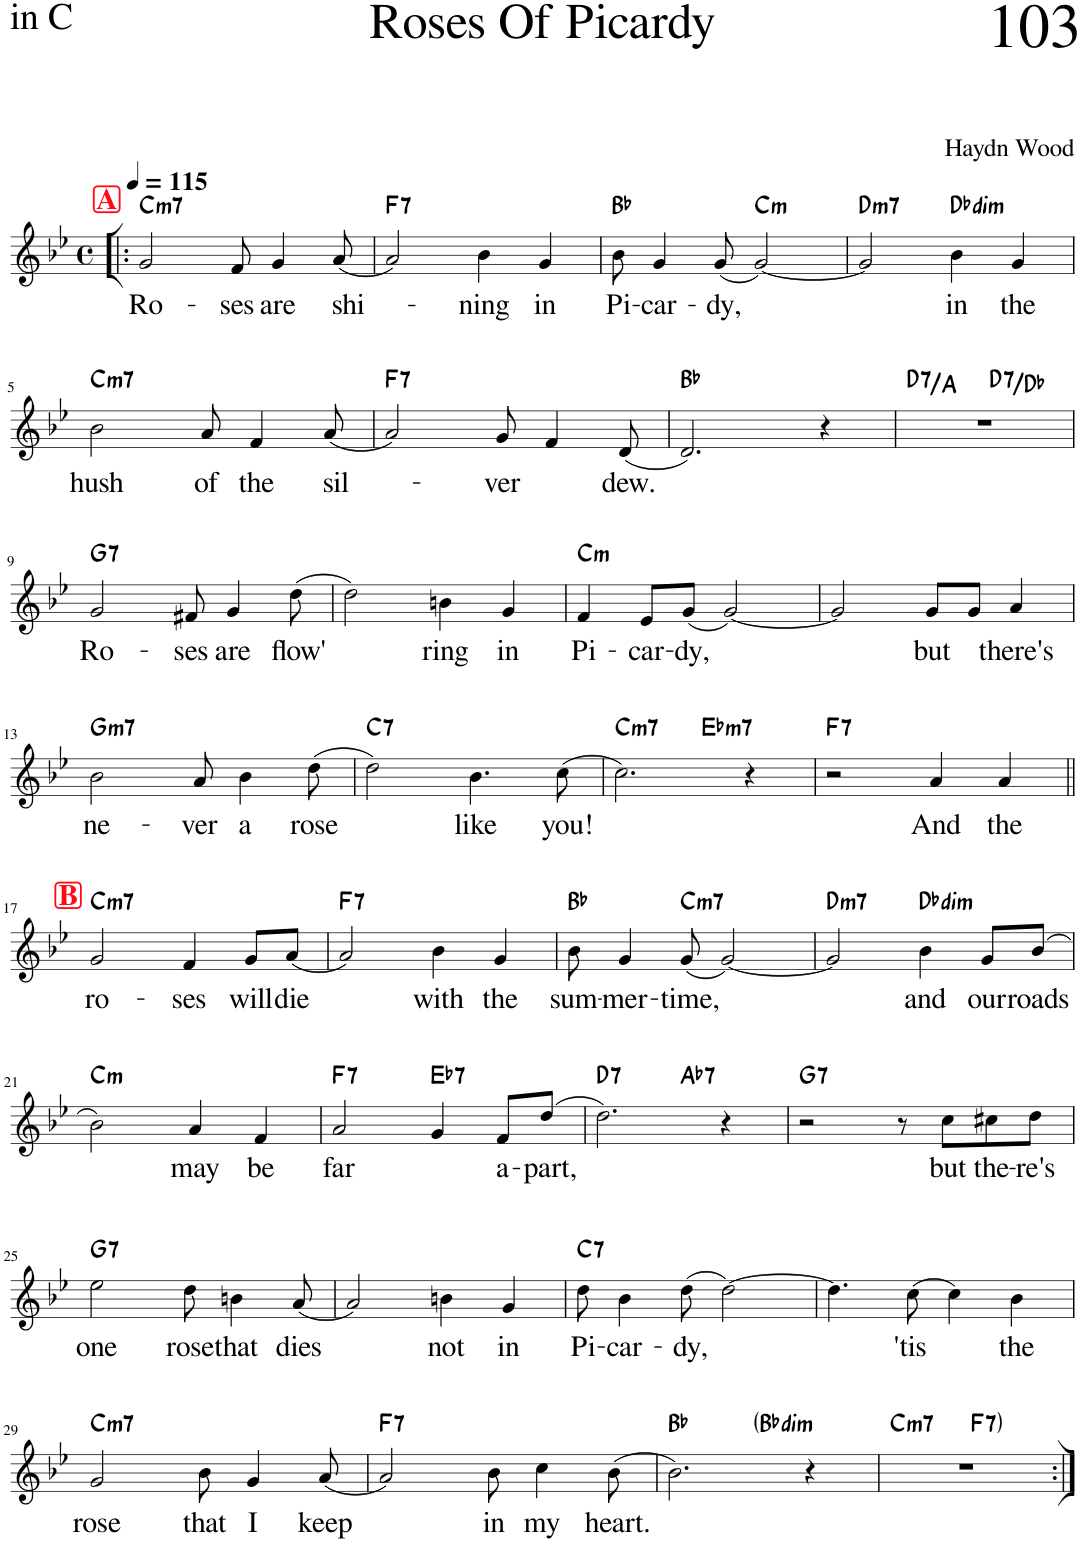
**kern	**text	**harte
*part1	*part1	*part1
*staff1	*staff1	*
*I"Piano	*	*
*I'Pno	*	*
*clefG2	*	*
*k[b-e-]	*	*
*M4/4	*	*
*met(c)	*	*
*MM115	*	*
!!LO:REH:place=s1:a:B:cj:color=#FF0913:fs=16:t=A
=1!|:	=1!|:	=1!|:
!	!LO:LY:b	!LO:H:kt=m7
2g/	Ro-	C:min7
!	!LO:LY:b	!
8f/	-ses	.
!	!LO:LY:b	!
4g/	are	.
!	!LO:LY:b	!
(8a/	shi-	.
=2	=2	=2
!	!	!LO:H:kt=7
2a/)	.	F:7
!	!LO:LY:b	!
4b-\	-ning	.
!	!LO:LY:b	!
4g/	in	.
=3	=3	=3
!	!LO:LY:b	!LO:H:kt=N.C.
8b-\	Pi-	N
!	!LO:LY:b	!
4g/	-car-	.
!	!LO:LY:b	!
(8g/	-dy,	.
!	!	!LO:H:kt=m
[2g/)	.	C:min
=4	=4	=4
!	!	!LO:H:kt=m7
2g/]	.	D:min7
!	!LO:LY:b	!LO:H:kt=dim
4b-\	in	Db:dim
!	!LO:LY:b	!
4g/	the	.
!!LO:LB:g=z
=5	=5	=5
!	!LO:LY:b	!LO:H:kt=m7
2b-\	hush	C:min7
!	!LO:LY:b	!
8a/	of	.
!	!LO:LY:b	!
4f/	the	.
!	!LO:LY:b	!
(8a/	sil-	.
=6	=6	=6
!	!	!LO:H:kt=7
2a/)	.	F:7
!	!LO:LY:b	!
8g/	ver	.
4f/	.	.
!	!LO:LY:b	!
(8d/	dew.	.
=7	=7	=7
!	!	!LO:H:kt=N.C.
2.d/)	.	N
4r	.	.
=8	=8	=8
!	!	!LO:H:kt=7
*^	*	*
1r	2ryy	.	D:7/5
!	!	!	!LO:H:kt=7
.	2ryy	.	D:7/bb8
!!LO:LB:g=z	!!
=9	=9	=9	=9
!	!	!LO:LY:b	!LO:H:kt=7
*v	*v	*	*
2g/	Ro-	G:7
!	!LO:LY:b	!
8f#X/	-ses	.
!	!LO:LY:b	!
4g/	are	.
!	!LO:LY:b	!
(8dd\	flow'	.
=10	=10	=10
2dd\)	.	.
!	!LO:LY:b	!
4bn\	ring	.
!	!LO:LY:b	!
4g/	in	.
=11	=11	=11
!	!LO:LY:b	!LO:H:kt=m
4f/	Pi-	C:min
!	!LO:LY:b	!
8e-/L	-car-	.
!	!LO:LY:b	!
(8g/J	-dy,	.
[2g/)	.	.
=12	=12	=12
2g/]	.	.
!	!LO:LY:b	!
8g/L	but	.
8g/J	.	.
!	!LO:LY:b	!
4a/	there's	.
!!LO:LB:g=z
=13	=13	=13
!	!LO:LY:b	!LO:H:kt=m7
2b-\	ne-	G:min7
!	!LO:LY:b	!
8a/	-ver	.
!	!LO:LY:b	!
4b-\	a	.
!	!LO:LY:b	!
(8dd\	rose	.
=14	=14	=14
!	!	!LO:H:kt=7
2dd\)	.	C:7
!	!LO:LY:b	!
4.b-\	like	.
!	!LO:LY:b	!
(8cc\	you!	.
=15	=15	=15
!	!	!LO:H:kt=m7
*^	*	*
2.cc\)	2ryy	.	C:min7
!	!	!	!LO:H:kt=m7
.	2ryy	.	Eb:min7
4r	.	.	.
=16	=16	=16	=16
!	!	!	!LO:H:kt=7
*v	*v	*	*
2r	.	F:7
!	!LO:LY:b	!
4a/	And	.
!	!LO:LY:b	!
4a/	the	.
!!LO:LB:g=z
!!LO:REH:place=s1:a:B:cj:color=#FF0913:fs=16:t=B
=17||	=17||	=17||
!	!LO:LY:b	!LO:H:kt=m7
2g/	ro-	C:min7
!	!LO:LY:b	!
4f/	-ses	.
!	!LO:LY:b	!
8g/L	will	.
!	!LO:LY:b	!
(8a/J	die	.
=18	=18	=18
!	!	!LO:H:kt=7
2a/)	.	F:7
!	!LO:LY:b	!
4b-\	with	.
!	!LO:LY:b	!
4g/	the	.
=19	=19	=19
!	!LO:LY:b	!LO:H:kt=N.C.
8b-\	sum-	N
!	!LO:LY:b	!
4g/	-mer-	.
!	!LO:LY:b	!LO:H:kt=m7
(8g/	-time,	C:min7
[2g/)	.	.
=20	=20	=20
!	!	!LO:H:kt=m7
2g/]	.	D:min7
!	!LO:LY:b	!LO:H:kt=dim
4b-\	and	Db:dim
!	!LO:LY:b	!
8g/L	our	.
!	!LO:LY:b	!
(8b-/J	roads	.
!!LO:LB:g=z
=21	=21	=21
!	!	!LO:H:kt=m
2b-\)	.	C:min
!	!LO:LY:b	!
4a/	may	.
!	!LO:LY:b	!
4f/	be	.
=22	=22	=22
!	!LO:LY:b	!LO:H:kt=7
2a/	far	F:7
!	!	!LO:H:kt=7
4g/	.	Eb:7
!	!LO:LY:b	!
8f/L	a-	.
!	!LO:LY:b	!
(8dd/J	-part,	.
=23	=23	=23
!	!	!LO:H:kt=7
*^	*	*
2.dd\)	2ryy	.	D:7
!	!	!	!LO:H:kt=7
.	2ryy	.	Ab:7
4r	.	.	.
=24	=24	=24	=24
!	!	!	!LO:H:kt=7
*v	*v	*	*
2r	.	G:7
8r	.	.
!	!LO:LY:b	!
8cc\L	but	.
!	!LO:LY:b	!
8cc#X\	the-	.
!	!LO:LY:b	!
8dd\J	-re's	.
!!LO:LB:g=z
=25	=25	=25
!	!LO:LY:b	!LO:H:kt=7
2ee-\	one	G:7
!	!LO:LY:b	!
8dd\	rose	.
!	!LO:LY:b	!
4bn\	that	.
!	!LO:LY:b	!
(8a/	dies	.
=26	=26	=26
2a/)	.	.
!	!LO:LY:b	!
4bn\	not	.
!	!LO:LY:b	!
4g/	in	.
=27	=27	=27
!	!LO:LY:b	!LO:H:kt=7
8dd\	Pi-	C:7
!	!LO:LY:b	!
4b-\	-car-	.
!	!LO:LY:b	!
(8dd\	-dy,	.
[2dd\)	.	.
=28	=28	=28
4.dd\]	.	.
!	!LO:LY:b	!
(8cc\	'tis	.
4cc\)	.	.
!	!LO:LY:b	!
4b-\	the	.
!!LO:LB:g=z
=29	=29	=29
!	!LO:LY:b	!LO:H:kt=m7
2g/	rose	C:min7
!	!LO:LY:b	!
8b-\	that	.
!	!LO:LY:b	!
4g/	I	.
!	!LO:LY:b	!
(8a/	keep	.
=30	=30	=30
!	!	!LO:H:kt=7
2a/)	.	F:7
!	!LO:LY:b	!
8b-\	in	.
!	!LO:LY:b	!
4cc\	my	.
!	!LO:LY:b	!
(8b-\	heart.	.
=31	=31	=31
!	!	!LO:H:kt=N.C.
*^	*	*
2.b-\)	2ryy	.	N
!	!	!	!LO:H:kt=dim
.	2ryy	.	Bb:dim
4r	.	.	.
=32	=32	=32	=32
!	!	!	!LO:H:kt=m7
1r	2ryy	.	C:min7
!	!	!	!LO:H:kt=7
.	2ryy	.	F:7
*v	*v	*	*
=:|!	=:|!	=:|!
*-	*-	*-
